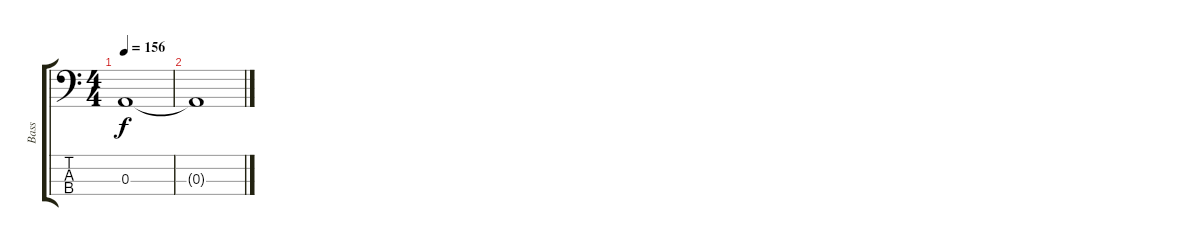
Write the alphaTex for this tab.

\track ("Bass" "Bass") {instrument electricbasspick}
\staff {score tabs}
\tuning (G2 D2 A1 E1) {hide}
\ts (4 4)
\tempo 156
\clef f4
\ks c
0.3.1{dy f} |
0.3{t}.1
